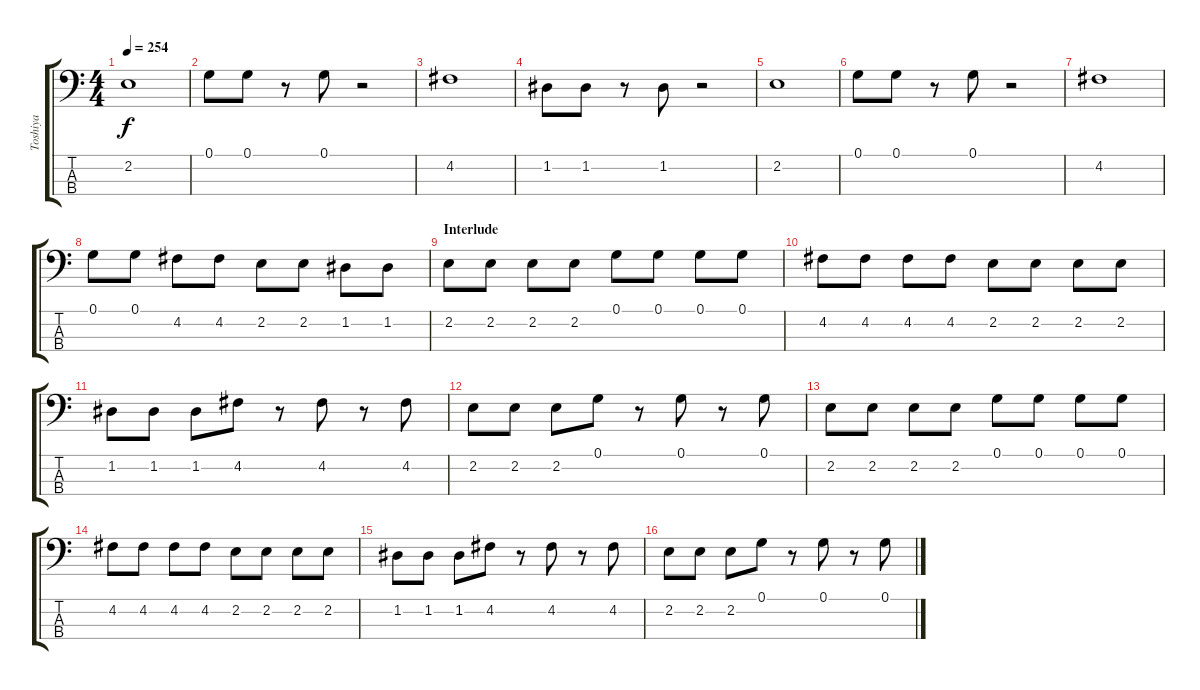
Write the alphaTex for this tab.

\track ("Toshiya" "Toshiya") {instrument electricbasspick}
\staff {score tabs}
\tuning (G2 D2 A1 E1) {hide}
\ts (4 4)
\tempo 254
\clef f4
\ks c
2.2.1{dy f} |
0.1.8 0.1.8 r.8 0.1.8 r.2 |
4.2.1 |
1.2.8 1.2.8 r.8 1.2.8 r.2 |
2.2.1 |
0.1.8 0.1.8 r.8 0.1.8 r.2 |
4.2.1 |
0.1.8 0.1.8 4.2.8 4.2.8 2.2.8 2.2.8 1.2.8 1.2.8 |
\section ("" "Interlude")
2.2.8 2.2.8 2.2.8 2.2.8 0.1.8 0.1.8 0.1.8 0.1.8 |
4.2.8 4.2.8 4.2.8 4.2.8 2.2.8 2.2.8 2.2.8 2.2.8 |
1.2.8 1.2.8 1.2.8 4.2.8 r.8 4.2.8 r.8 4.2.8 |
2.2.8 2.2.8 2.2.8 0.1.8 r.8 0.1.8 r.8 0.1.8 |
2.2.8 2.2.8 2.2.8 2.2.8 0.1.8 0.1.8 0.1.8 0.1.8 |
4.2.8 4.2.8 4.2.8 4.2.8 2.2.8 2.2.8 2.2.8 2.2.8 |
1.2.8 1.2.8 1.2.8 4.2.8 r.8 4.2.8 r.8 4.2.8 |
2.2.8 2.2.8 2.2.8 0.1.8 r.8 0.1.8 r.8 0.1.8
